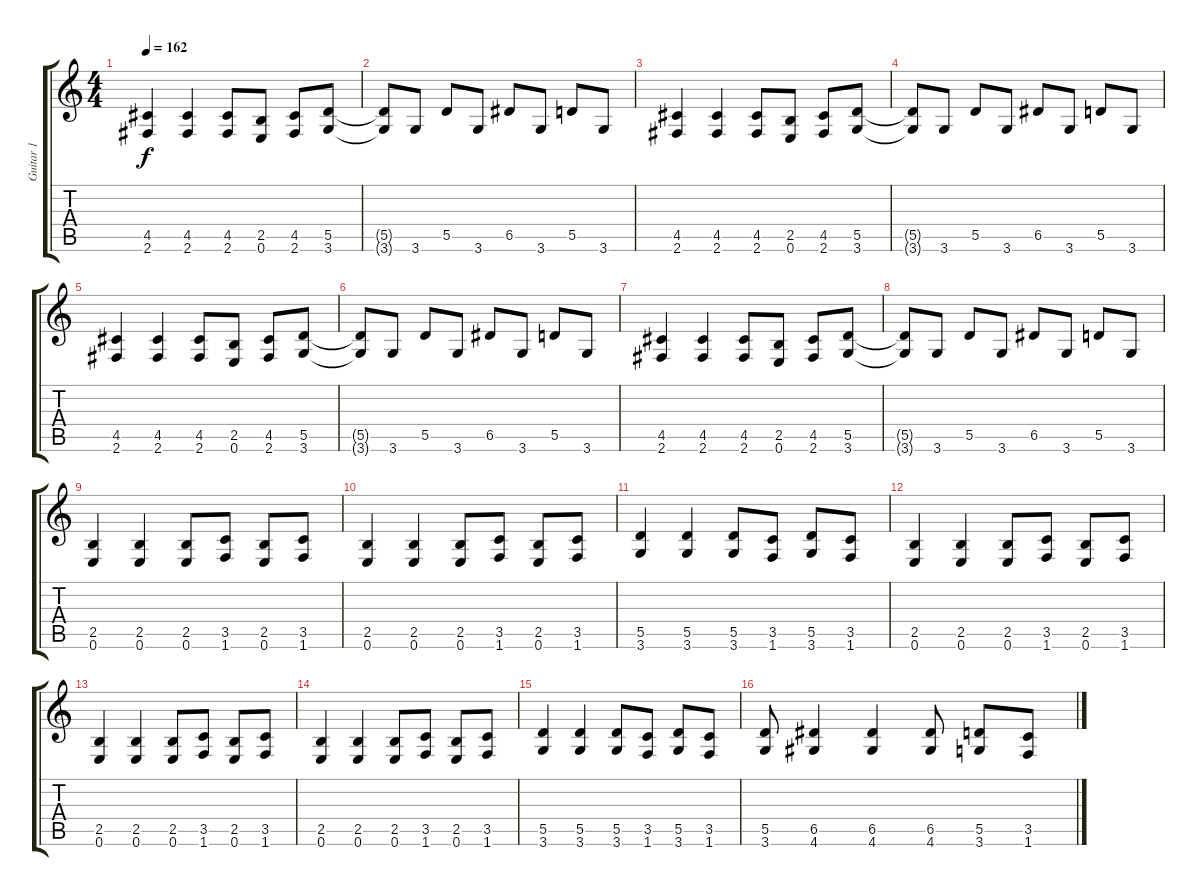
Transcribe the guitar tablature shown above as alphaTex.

\track ("Guitar 1" "Guitar 1") {instrument distortionguitar}
\staff {score tabs}
\tuning (E4 B3 G3 D3 A2 E2) {hide}
\ts (4 4)
\tempo 162
\clef g2
\ks c
(4.5 2.6).4{dy f} (4.5 2.6).4 (4.5 2.6).8 (2.5 0.6).8 (4.5 2.6).8 (5.5 3.6).8 |
(5.5{t} 3.6{t}).8 3.6.8 5.5.8 3.6.8 6.5.8 3.6.8 5.5.8 3.6.8 |
(4.5 2.6).4 (4.5 2.6).4 (4.5 2.6).8 (2.5 0.6).8 (4.5 2.6).8 (5.5 3.6).8 |
(5.5{t} 3.6{t}).8 3.6.8 5.5.8 3.6.8 6.5.8 3.6.8 5.5.8 3.6.8 |
(4.5 2.6).4 (4.5 2.6).4 (4.5 2.6).8 (2.5 0.6).8 (4.5 2.6).8 (5.5 3.6).8 |
(5.5{t} 3.6{t}).8 3.6.8 5.5.8 3.6.8 6.5.8 3.6.8 5.5.8 3.6.8 |
(4.5 2.6).4 (4.5 2.6).4 (4.5 2.6).8 (2.5 0.6).8 (4.5 2.6).8 (5.5 3.6).8 |
(5.5{t} 3.6{t}).8 3.6.8 5.5.8 3.6.8 6.5.8 3.6.8 5.5.8 3.6.8 |
(2.5 0.6).4 (2.5 0.6).4 (2.5 0.6).8 (3.5 1.6).8 (2.5 0.6).8 (3.5 1.6).8 |
(2.5 0.6).4 (2.5 0.6).4 (2.5 0.6).8 (3.5 1.6).8 (2.5 0.6).8 (3.5 1.6).8 |
(5.5 3.6).4 (5.5 3.6).4 (5.5 3.6).8 (3.5 1.6).8 (5.5 3.6).8 (3.5 1.6).8 |
(2.5 0.6).4 (2.5 0.6).4 (2.5 0.6).8 (3.5 1.6).8 (2.5 0.6).8 (3.5 1.6).8 |
(2.5 0.6).4 (2.5 0.6).4 (2.5 0.6).8 (3.5 1.6).8 (2.5 0.6).8 (3.5 1.6).8 |
(2.5 0.6).4 (2.5 0.6).4 (2.5 0.6).8 (3.5 1.6).8 (2.5 0.6).8 (3.5 1.6).8 |
(5.5 3.6).4 (5.5 3.6).4 (5.5 3.6).8 (3.5 1.6).8 (5.5 3.6).8 (3.5 1.6).8 |
(5.5 3.6).8 (6.5 4.6).4 (6.5 4.6).4 (6.5 4.6).8 (5.5 3.6).8 (3.5 1.6).8
